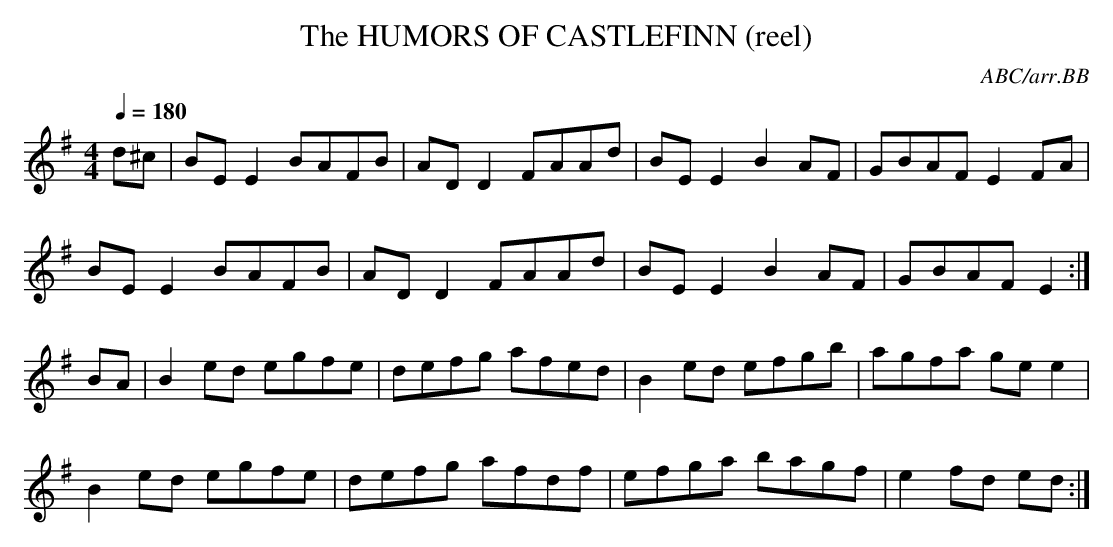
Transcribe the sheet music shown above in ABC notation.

X:1
T:HUMORS OF CASTLEFINN (reel), The
C:ABC/arr.BB
Q:1/4=180
L:1/8
M:4/4
K:Em
d^c|BEE2 BAFB|ADD2 FAAd|BEE2 B2AF|GBAF E2FA|
BE E2 BAFB|AD D2 FAAd|BE E2 B2 AF|GBAF E2:|
BA|B2 ed egfe|defg afed|B2 ed efgb|agfa ge e2|
B2 ed egfe|defg afdf|efga bagf|e2 fd ed :|
